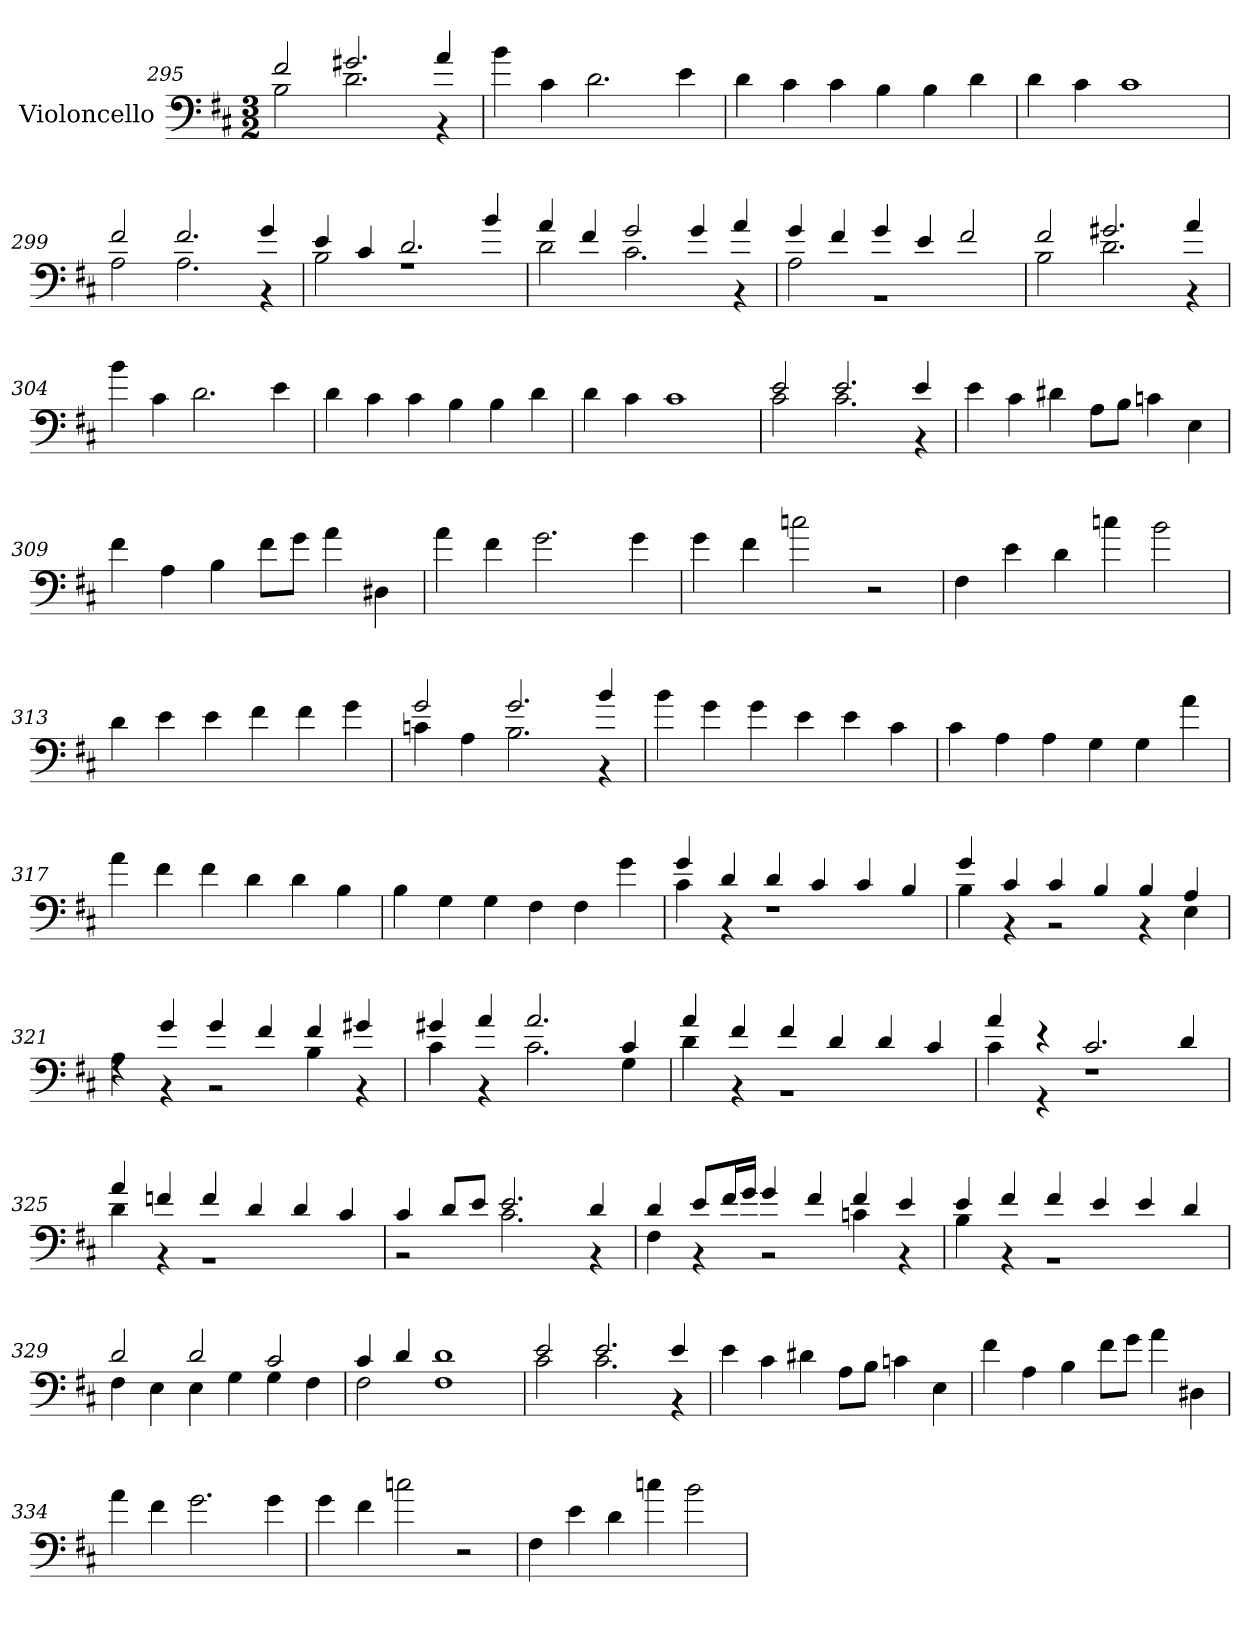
**kern
*part1
*staff1
*I"Violoncello
*I'Vc.
*clefF4
*k[f#c#]
*M3/2
=295
*^
2f#/	2B\
2.g#X/	2.d\
4a/	4r
*v	*v
=296
4b\
4c#\
2.d\
4e\
!!LO:LB:g=z
=297
4d\
4c#\
4c#\
4B\
4B\
4d\
=298
4d\
4c#\
1c#
=299
*^
2f#/	2A\
2.f#/	2.A\
4g/	4r
=300	=300
4e/	2B\
4c#/	.
2.d/	1rA
4b/	.
=301	=301
4a/	2d\
4f#/	.
2g/	2.c#\
4g/	.
4a/	4r
=302	=302
4g/	2A\
4f#/	.
4g/	1r
4e/	.
2f#/	.
!!LO:LB:g=z	!!
=303	=303
2f#/	2B\
2.g#X/	2.d\
4a/	4r
*v	*v
=304
4b\
4c#\
2.d\
4e\
=305
4d\
4c#\
4c#\
4B\
4B\
4d\
=306
4d\
4c#\
1c#
=307
*^
2e/	2c#\
2.e/	2.c#\
4e/	4r
*v	*v
=308
4e\
4c#\
4d#X\
8A\L
8B\J
4cn\
4E\
!!LO:LB:g=z
=309
4f#\
4A\
4B\
8f#\L
8g\J
4a\
4D#X\
=310
4a\
4f#\
2.g\
4g\
=311
4g\
4f#\
2ccn\
2r
=312
4F#\
4e\
4d\
4ccn\
2b\
=313
4d\
4e\
4e\
4f#\
4f#\
4g\
=314
*^
2g/	4cn\
.	4A\
2.g/	2.B\
4b/	4r
*v	*v
!!LO:LB:g=z
=315
4b\
4g\
4g\
4e\
4e\
4c#\
=316
4c#\
4A\
4A\
4G\
4G\
4a\
=317
4a\
4f#\
4f#\
4d\
4d\
4B\
=318
4B\
4G\
4G\
4F#\
4F#\
4g\
=319
*^
4g/	4c#\
4d/	4r
4d/	1rF
4c#/	.
4c#/	.
4B/	.
!!LO:LB:g=z	!!
=320	=320
4g/	4B\
4c#/	4r
4c#/	2r
4B/	.
4B/	4r
4A/	4E\
=321	=321
4rF	4A\
4g/	4r
4g/	2r
4f#/	.
4f#/	4B\
4g#X/	4r
=322	=322
4g#X/	4c#\
4a/	4r
2.a/	2.c#\
4c#/	4G\
=323	=323
4a/	4d\
4f#/	4r
4f#/	1r
4d/	.
4d/	.
4c#/	.
=324	=324
4a/	4c#\
4r	4r
2.c#/	1rF
4d/	.
!!LO:LB:g=z	!!
=325	=325
4a/	4d\
4fn/	4r
4f/	1r
4d/	.
4d/	.
4c#/	.
=326	=326
4c#/	2r
8d/L	.
8e/J	.
2.e/	2.c#\
4d/	4r
=327	=327
4d/	4F#\
8e/L	4r
16f#/L	.
16g/JJ	.
4g/	2r
4f#/	.
4f#/	4cn\
4e/	4r
=328	=328
4e/	4B\
4f#/	4r
4f#/	1r
4e/	.
4e/	.
4d/	.
!!LO:LB:g=z	!!
=329	=329
2d/	4F#\
.	4E\
2d/	4E\
.	4G\
2c#/	4G\
.	4F#\
=330	=330
4c#/	2F#\
4d/	.
1d	1F#
=331	=331
2e/	2c#\
2.e/	2.c#\
4e/	4r
*v	*v
=332
4e\
4c#\
4d#X\
8A\L
8B\J
4cn\
4E\
=333
4f#\
4A\
4B\
8f#\L
8g\J
4a\
4D#X\
=334
4a\
4f#\
2.g\
4g\
!!LO:LB:g=z
=335
4g\
4f#\
2ccn\
2r
=336
4F#\
4e\
4d\
4ccn\
2b\
=
*-
